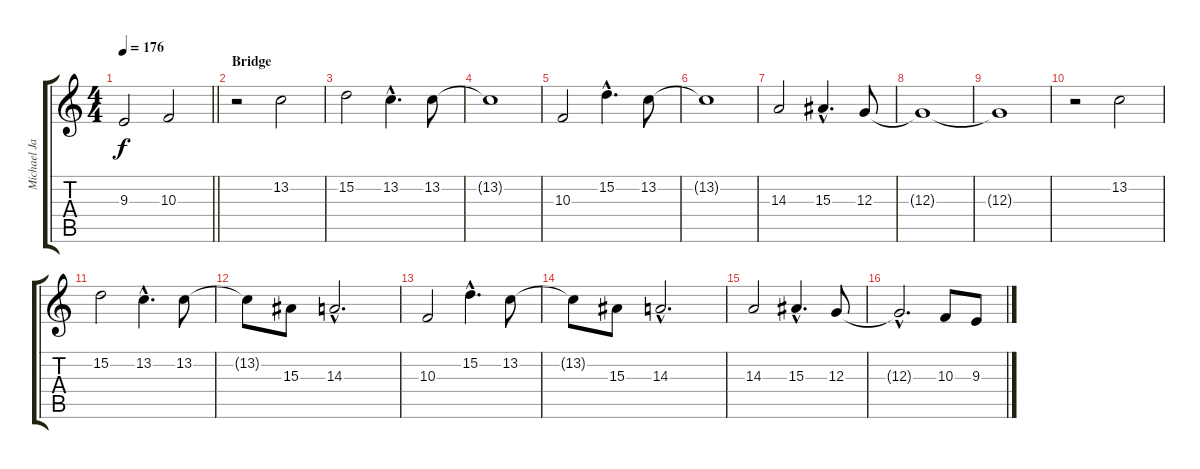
\track ("Michael Jagmin" "Michael Ja") {instrument lead1square}
\staff {score tabs}
\tuning (E4 B3 G3 D3 A2 D2) {hide}
\ts (4 4)
\tempo 176
\clef g2
\barLineRight lightlight
\ks c
9.3{t}.2{dy f} 10.3.2 |
\section ("" "Bridge")
r.2 13.2.2 |
15.2.2 13.2{hac}.4{d} 13.2.8 |
13.2{t}.1 |
10.3.2 15.2{hac}.4{d} 13.2.8 |
13.2{t}.1 |
14.3.2 15.3{hac}.4{d} 12.3.8 |
12.3{t}.1 |
12.3{t}.1 |
r.2 13.2.2 |
15.2.2 13.2{hac}.4{d} 13.2.8 |
13.2{t}.8 15.3.8 14.3{hac}.2{d} |
10.3.2 15.2{hac}.4{d} 13.2.8 |
13.2{t}.8 15.3.8 14.3{hac}.2{d} |
14.3.2 15.3{hac}.4{d} 12.3.8 |
12.3{hac t}.2{d} 10.3.8 9.3.8
